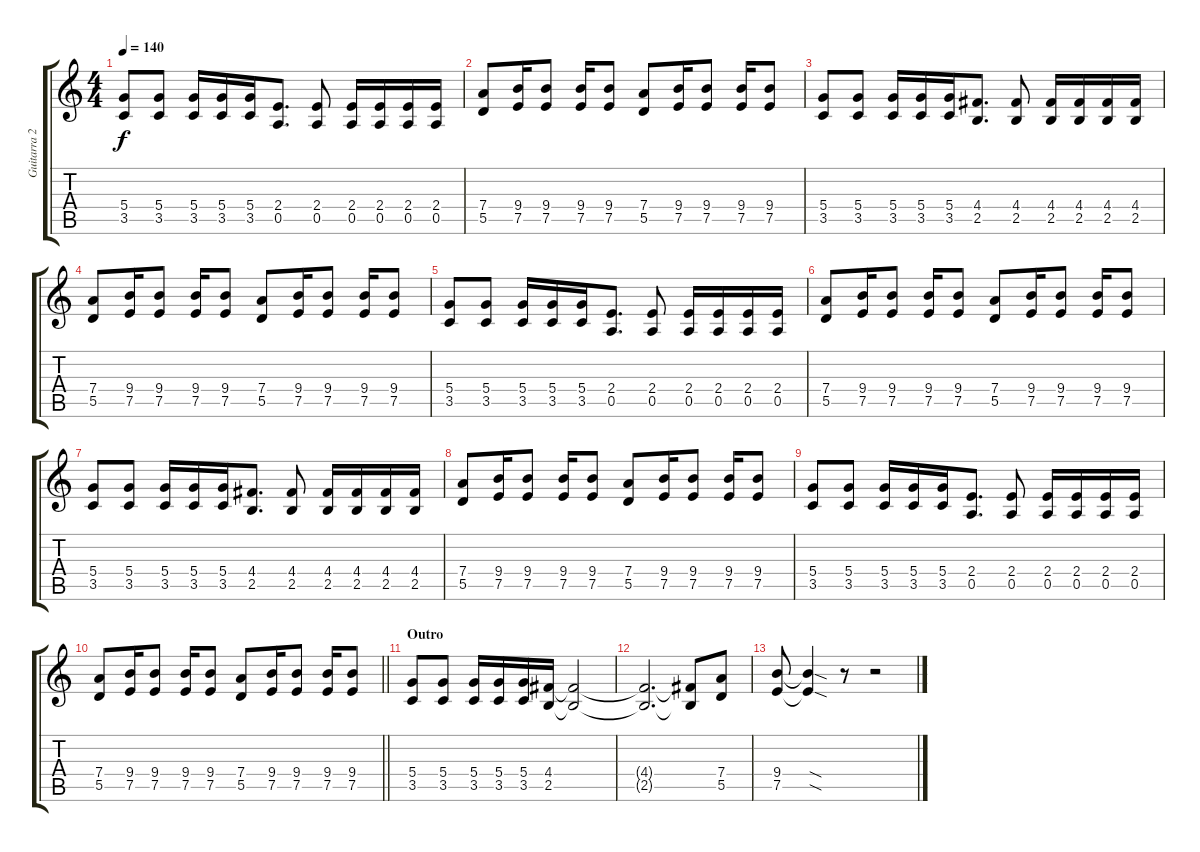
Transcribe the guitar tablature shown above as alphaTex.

\track ("Guitarra 2" "Guitarra 2") {instrument distortionguitar}
\staff {score tabs}
\tuning (E4 B3 G3 D3 A2 E2) {hide}
\ts (4 4)
\tempo 140
\clef g2
\ks c
(5.4 3.5).8{dy f} (5.4 3.5).8 (5.4 3.5).16 (5.4 3.5).16 (5.4 3.5).16 (2.4 0.5).8{d} (2.4 0.5).8 (2.4 0.5).16 (2.4 0.5).16 (2.4 0.5).16 (2.4 0.5).16 |
(7.4 5.5).8 (9.4 7.5).16 (9.4 7.5).8 (9.4 7.5).16 (9.4 7.5).8 (7.4 5.5).8 (9.4 7.5).16 (9.4 7.5).8 (9.4 7.5).16 (9.4 7.5).8 |
(5.4 3.5).8 (5.4 3.5).8 (5.4 3.5).16 (5.4 3.5).16 (5.4 3.5).16 (4.4 2.5).8{d} (4.4 2.5).8 (4.4 2.5).16 (4.4 2.5).16 (4.4 2.5).16 (4.4 2.5).16 |
(7.4 5.5).8 (9.4 7.5).16 (9.4 7.5).8 (9.4 7.5).16 (9.4 7.5).8 (7.4 5.5).8 (9.4 7.5).16 (9.4 7.5).8 (9.4 7.5).16 (9.4 7.5).8 |
(5.4 3.5).8 (5.4 3.5).8 (5.4 3.5).16 (5.4 3.5).16 (5.4 3.5).16 (2.4 0.5).8{d} (2.4 0.5).8 (2.4 0.5).16 (2.4 0.5).16 (2.4 0.5).16 (2.4 0.5).16 |
(7.4 5.5).8 (9.4 7.5).16 (9.4 7.5).8 (9.4 7.5).16 (9.4 7.5).8 (7.4 5.5).8 (9.4 7.5).16 (9.4 7.5).8 (9.4 7.5).16 (9.4 7.5).8 |
(5.4 3.5).8 (5.4 3.5).8 (5.4 3.5).16 (5.4 3.5).16 (5.4 3.5).16 (4.4 2.5).8{d} (4.4 2.5).8 (4.4 2.5).16 (4.4 2.5).16 (4.4 2.5).16 (4.4 2.5).16 |
(7.4 5.5).8 (9.4 7.5).16 (9.4 7.5).8 (9.4 7.5).16 (9.4 7.5).8 (7.4 5.5).8 (9.4 7.5).16 (9.4 7.5).8 (9.4 7.5).16 (9.4 7.5).8 |
(5.4 3.5).8 (5.4 3.5).8 (5.4 3.5).16 (5.4 3.5).16 (5.4 3.5).16 (2.4 0.5).8{d} (2.4 0.5).8 (2.4 0.5).16 (2.4 0.5).16 (2.4 0.5).16 (2.4 0.5).16 |
\barLineRight lightlight
(7.4 5.5).8 (9.4 7.5).16 (9.4 7.5).8 (9.4 7.5).16 (9.4 7.5).8 (7.4 5.5).8 (9.4 7.5).16 (9.4 7.5).8 (9.4 7.5).16 (9.4 7.5).8 |
\section ("" "Outro")
(5.4 3.5).8 (5.4 3.5).8 (5.4 3.5).16 (5.4 3.5).16 (5.4 3.5).16 (4.4 2.5).16 (4.4{t} 2.5{t}).2 |
(4.4{t} 2.5{t}).2{d} (4.4{t} 2.5{t}).8 (7.4 5.5).8 |
(9.4 7.5).8 (9.4{sod t} 7.5{sod t}).4 r.8 r.2
